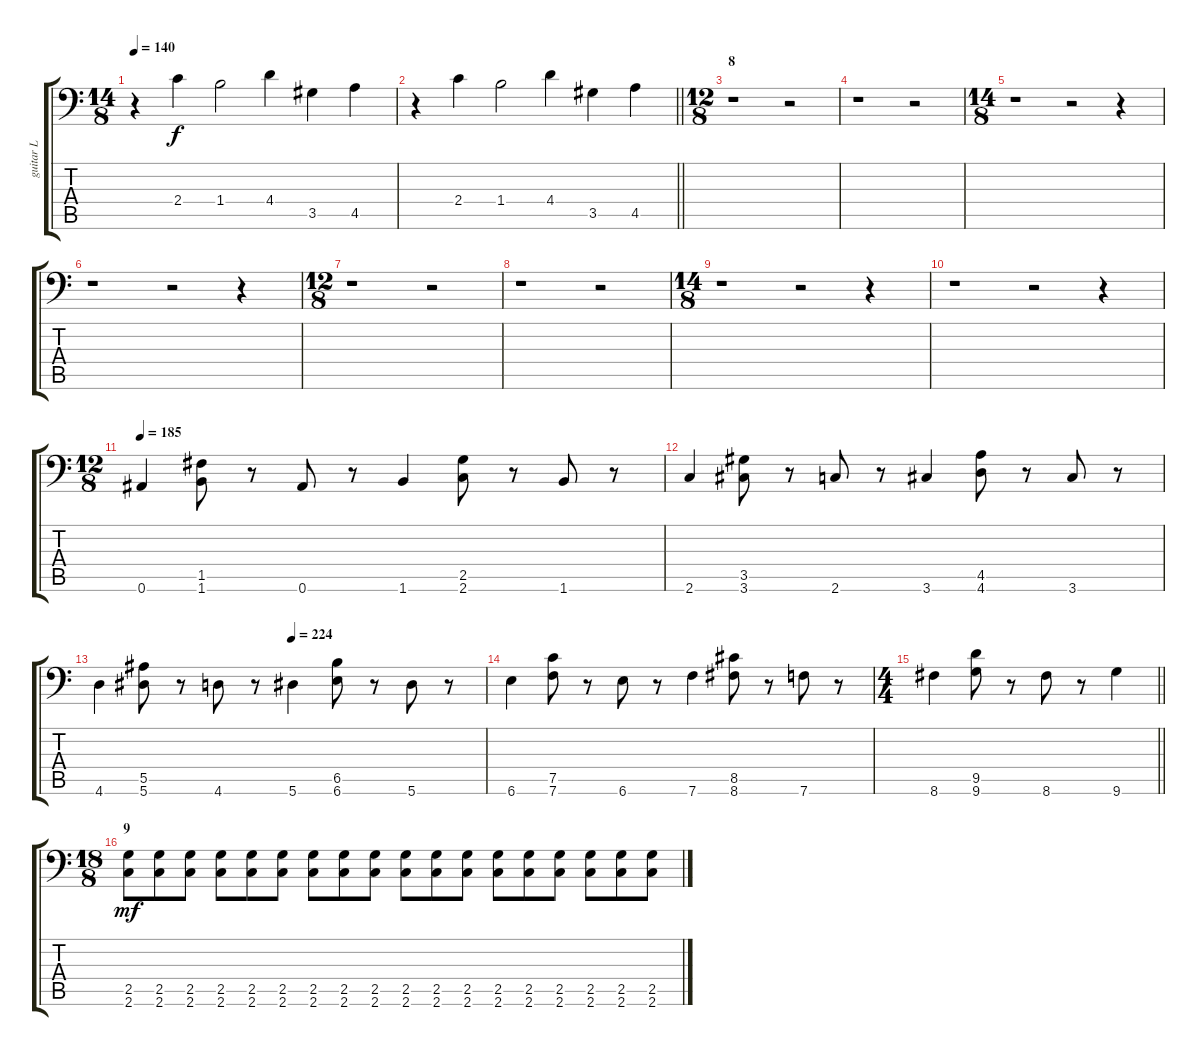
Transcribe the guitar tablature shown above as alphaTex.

\track ("guitar L" "guitar L") {instrument distortionguitar}
\staff {score tabs}
\tuning (C4 G3 Eb3 Bb2 F2 Bb1) {hide}
\ts (14 8)
\tempo 140
\clef f4
\ks c
r.4{dy f} 2.4.4 1.4.2 4.4.4 3.5.4 4.5.4 |
\barLineRight lightlight
r.4 2.4.4 1.4.2 4.4.4 3.5.4 4.5.4 |
\ts (12 8)
\section ("" "8")
r.1 r.2 |
r.1 r.2 |
\ts (14 8)
r.1 r.2 r.4 |
r.1 r.2 r.4 |
\ts (12 8)
r.1 r.2 |
r.1 r.2 |
\ts (14 8)
r.1 r.2 r.4 |
r.1 r.2 r.4 |
\ts (12 8)
\tempo 185
0.6.4 (1.5 1.6).8 r.8 0.6.8 r.8 1.6.4 (2.5 2.6).8 r.8 1.6.8 r.8 |
2.6.4 (3.5 3.6).8 r.8 2.6.8 r.8 3.6.4 (4.5 4.6).8 r.8 3.6.8 r.8 |
\tempo (224 0.5)
4.6.4 (5.5 5.6).8 r.8 4.6.8 r.8 5.6.4 (6.5 6.6).8 r.8 5.6.8 r.8 |
6.6.4 (7.5 7.6).8 r.8 6.6.8 r.8 7.6.4 (8.5 8.6).8 r.8 7.6.8 r.8 |
\ts (4 4)
\barLineRight lightlight
8.6.4 (9.5 9.6).8 r.8 8.6.8 r.8 9.6.4 |
\ts (18 8)
\section ("" "9")
(2.5 2.6).8{dy mf} (2.5 2.6).8 (2.5 2.6).8 (2.5 2.6).8 (2.5 2.6).8 (2.5 2.6).8 (2.5 2.6).8 (2.5 2.6).8 (2.5 2.6).8 (2.5 2.6).8 (2.5 2.6).8 (2.5 2.6).8 (2.5 2.6).8 (2.5 2.6).8 (2.5 2.6).8 (2.5 2.6).8 (2.5 2.6).8 (2.5 2.6).8
